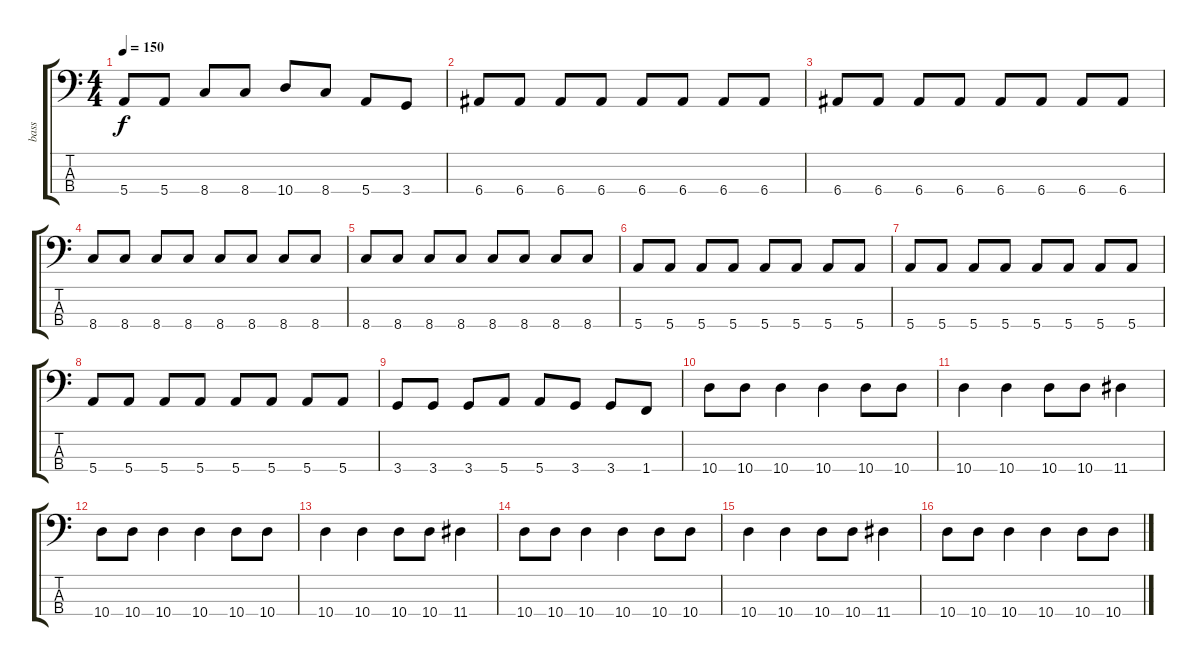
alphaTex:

\track ("bass" "bass") {instrument electricbasspick}
\staff {score tabs}
\tuning (G2 D2 A1 E1) {hide}
\ts (4 4)
\tempo 150
\clef f4
\ks c
5.4.8{dy f} 5.4.8 8.4.8 8.4.8 10.4.8 8.4.8 5.4.8 3.4.8 |
6.4.8 6.4.8 6.4.8 6.4.8 6.4.8 6.4.8 6.4.8 6.4.8 |
6.4.8 6.4.8 6.4.8 6.4.8 6.4.8 6.4.8 6.4.8 6.4.8 |
8.4.8 8.4.8 8.4.8 8.4.8 8.4.8 8.4.8 8.4.8 8.4.8 |
8.4.8 8.4.8 8.4.8 8.4.8 8.4.8 8.4.8 8.4.8 8.4.8 |
5.4.8 5.4.8 5.4.8 5.4.8 5.4.8 5.4.8 5.4.8 5.4.8 |
5.4.8 5.4.8 5.4.8 5.4.8 5.4.8 5.4.8 5.4.8 5.4.8 |
5.4.8 5.4.8 5.4.8 5.4.8 5.4.8 5.4.8 5.4.8 5.4.8 |
3.4.8 3.4.8 3.4.8 5.4.8 5.4.8 3.4.8 3.4.8 1.4.8 |
10.4.8 10.4.8 10.4.4 10.4.4 10.4.8 10.4.8 |
10.4.4 10.4.4 10.4.8 10.4.8 11.4.4 |
10.4.8 10.4.8 10.4.4 10.4.4 10.4.8 10.4.8 |
10.4.4 10.4.4 10.4.8 10.4.8 11.4.4 |
10.4.8 10.4.8 10.4.4 10.4.4 10.4.8 10.4.8 |
10.4.4 10.4.4 10.4.8 10.4.8 11.4.4 |
10.4.8 10.4.8 10.4.4 10.4.4 10.4.8 10.4.8
